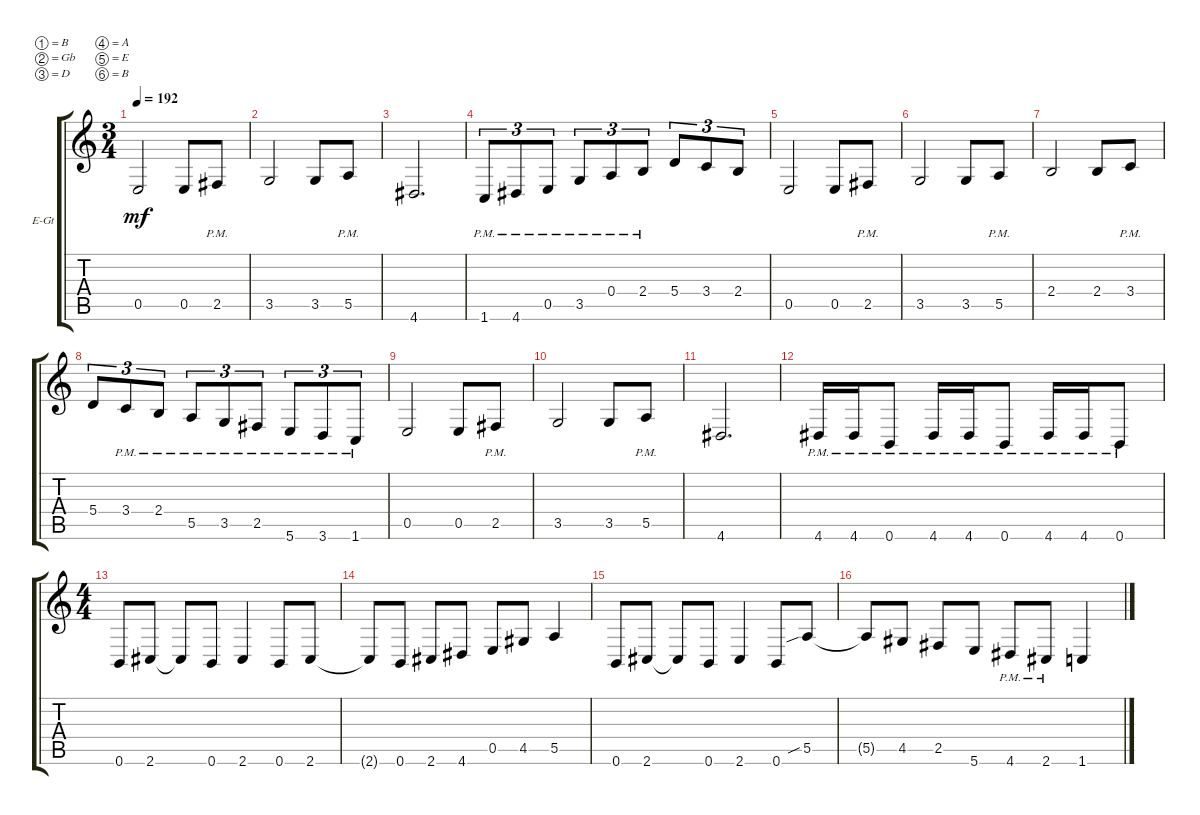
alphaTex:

\bracketExtendMode groupsimilarinstruments
\firstSystemTrackNameOrientation horizontal
\otherSystemsTrackNameOrientation horizontal
\track ("Electric Guitar 1" "E-Gt") {instrument distortionguitar}
\staff {score tabs}
\tuning (B3 Gb3 D3 A2 E2 B1)
\ts (3 4)
\tempo 192
\clef g2
\ks c
0.5.2{dy mf} 0.5.8 2.5{pm}.8 |
3.5.2 3.5.8 5.5{pm}.8 |
4.6.2{d} |
1.6{pm}.8{tu (3 2)} 4.6{pm}.8{tu (3 2)} 0.5{pm}.8{tu (3 2)} 3.5{pm}.8{tu (3 2)} 0.4{pm}.8{tu (3 2)} 2.4{pm}.8{tu (3 2)} 5.4.8{tu (3 2)} 3.4.8{tu (3 2)} 2.4.8{tu (3 2)} |
0.5.2 0.5.8 2.5{pm}.8 |
3.5.2 3.5.8 5.5{pm}.8 |
2.4.2 2.4.8 3.4{pm}.8 |
5.4.8{tu (3 2)} 3.4{pm}.8{tu (3 2)} 2.4{pm}.8{tu (3 2)} 5.5{pm}.8{tu (3 2)} 3.5{pm}.8{tu (3 2)} 2.5{pm}.8{tu (3 2)} 5.6{pm}.8{tu (3 2)} 3.6{pm}.8{tu (3 2)} 1.6{pm}.8{tu (3 2)} |
0.5.2 0.5.8 2.5{pm}.8 |
3.5.2 3.5.8 5.5{pm}.8 |
4.6.2{d} |
4.6{pm}.16 4.6{pm}.16 0.6{pm}.8 4.6{pm}.16 4.6{pm}.16 0.6{pm}.8 4.6{pm}.16 4.6{pm}.16 0.6{pm}.8 |
\ts (4 4)
0.6.8 2.6.8 2.6{t}.8 0.6.8 2.6.4 0.6.8 2.6.8 |
2.6{t}.8 0.6.8 2.6.8 4.6.8 0.5.8 4.5.8 5.5.4 |
0.6.8 2.6.8 2.6{t}.8 0.6.8 2.6.4 0.6.8 5.5{sib}.8 |
5.5{t}.8 4.5.8 2.5.8 5.6.8 4.6{pm}.8 2.6{pm}.8 1.6.4
